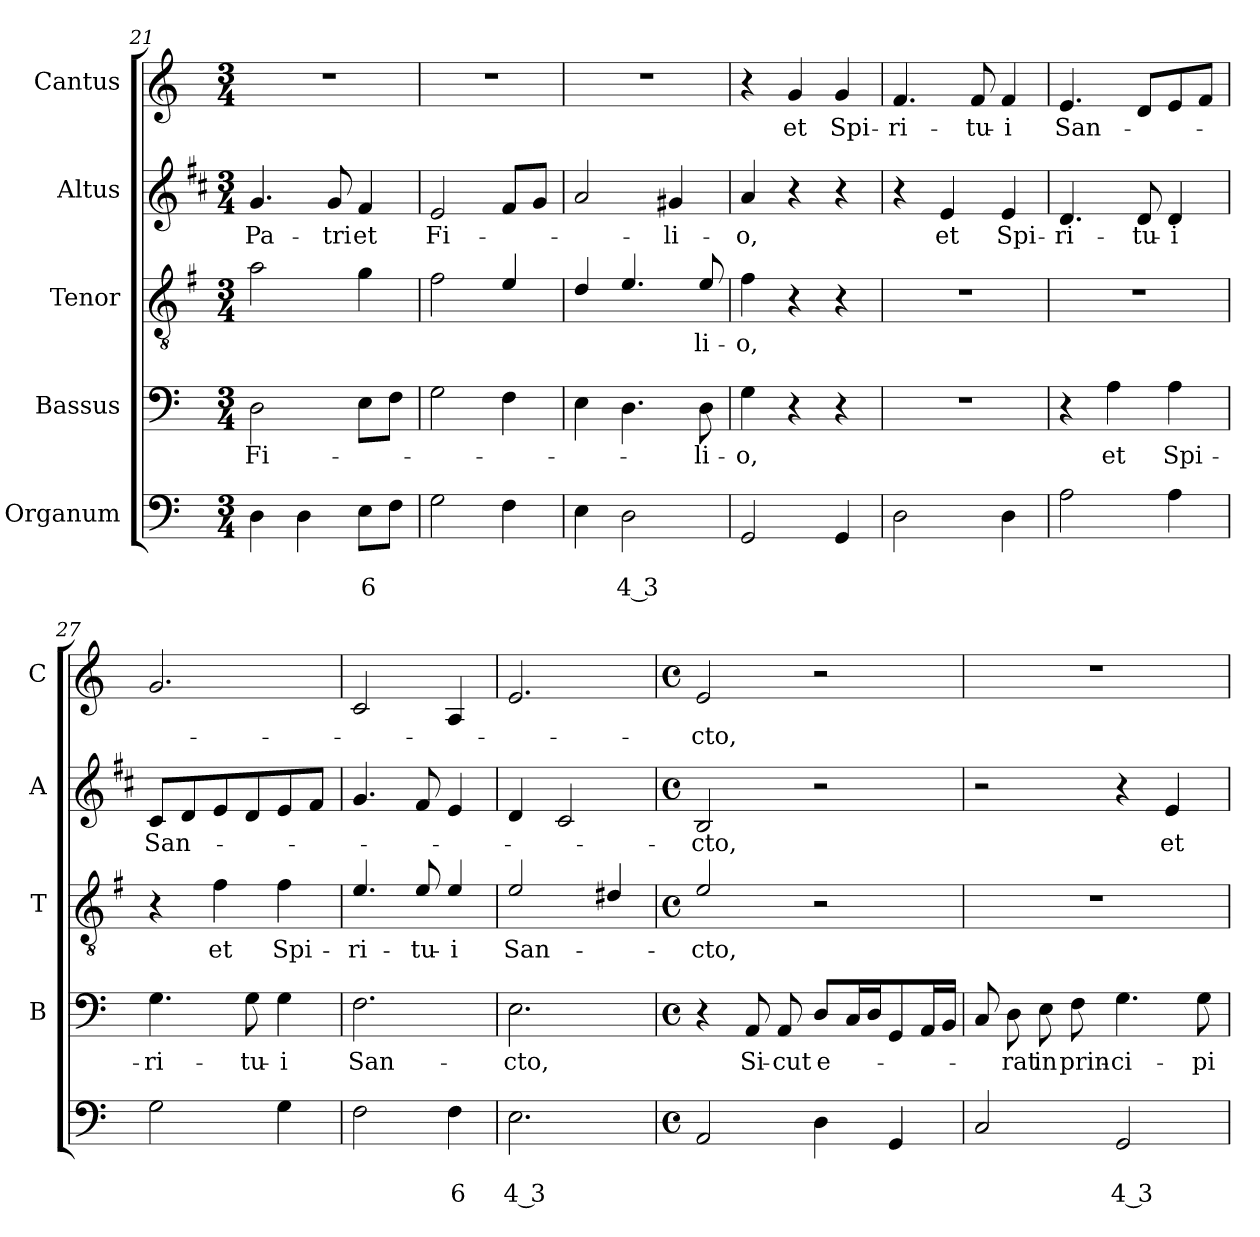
**kern	**text	**text	**kern	**text	**kern	**text	**kern	**text	**kern	**text
*part5	*part5	*part5	*part4	*part4	*part3	*part3	*part2	*part2	*part1	*part1
*staff5	*staff5	*staff5	*staff4	*staff4	*staff3	*staff3	*staff2	*staff2	*staff1	*staff1
*I"Organum	*	*	*I"Bassus	*	*I"Tenor	*	*I"Altus	*	*I"Cantus	*
*	*	*	*I'B	*	*I'T	*	*I'A	*	*I'C	*
*clefF4	*	*	*clefF4	*	*clefGv2	*	*clefG2	*	*clefG2	*
*	*	*	*	*	*ITrd4c7	*	*ITrd1c2	*	*	*
*k[]	*	*	*k[]	*	*k[]	*	*k[]	*	*k[]	*
*C:	*	*	*C:	*	*C:	*	*C:	*	*C:	*
*M3/4	*	*	*M3/4	*	*M3/4	*	*M3/4	*	*M3/4	*
=21	=21	=21	=21	=21	=21	=21	=21	=21	=21	=21
!	!	!	!	!LO:LY:b	!	!	!	!LO:LY:b	!	!
4D\	.	.	2D\	Fi-	2d\	.	4.f/	Pa-	2.r	.
4D\	.	.	.	.	.	.	.	.	.	.
!	!	!	!	!	!	!	!	!LO:LY:b	!	!
.	.	.	.	.	.	.	8f/	-tri	.	.
!	!	!LO:LY:b	!	!	!	!	!	!LO:LY:b	!	!
8E\L	.	6	8E\L	.	4c\	.	4e/	et	.	.
8F\J	.	.	8F\J	.	.	.	.	.	.	.
=22	=22	=22	=22	=22	=22	=22	=22	=22	=22	=22
!	!	!	!	!	!	!	!	!LO:LY:b	!	!
2G\	.	.	2G\	.	2B\	.	2d/	Fi-	2.r	.
4F\	.	.	4F\	.	4A/	.	8e/L	.	.	.
.	.	.	.	.	.	.	8f/J	.	.	.
=23	=23	=23	=23	=23	=23	=23	=23	=23	=23	=23
4E\	.	.	4E\	.	4G/	.	2g/	.	2.r	.
!	!	!LO:LY:b	!	!	!	!	!	!	!	!
2D\	.	4 3	4.D\	.	4.A/	.	.	.	.	.
!	!	!	!	!	!	!	!	!LO:LY:b	!	!
.	.	.	.	.	.	.	4f#X/	-li-	.	.
!	!	!	!	!LO:LY:b	!	!LO:LY:b	!	!	!	!
.	.	.	8D\	-li-	8A/	-li-	.	.	.	.
=24	=24	=24	=24	=24	=24	=24	=24	=24	=24	=24
!	!	!	!	!LO:LY:b	!	!LO:LY:b	!	!LO:LY:b	!	!
2GG/	.	.	4G\	-o,	4B\	-o,	4g/	-o,	4r	.
!	!	!	!	!	!	!	!	!	!	!LO:LY:b
.	.	.	4r	.	4r	.	4r	.	4g/	et
!	!	!	!	!	!	!	!	!	!	!LO:LY:b
4GG/	.	.	4r	.	4r	.	4r	.	4g/	Spi-
=25	=25	=25	=25	=25	=25	=25	=25	=25	=25	=25
!	!	!	!	!	!	!	!	!	!	!LO:LY:b
2D\	.	.	2.r	.	2.r	.	4r	.	4.f/	-ri-
!	!	!	!	!	!	!	!	!LO:LY:b	!	!
.	.	.	.	.	.	.	4d/	et	.	.
!	!	!	!	!	!	!	!	!	!	!LO:LY:b
.	.	.	.	.	.	.	.	.	8f/	-tu-
!	!	!	!	!	!	!	!	!LO:LY:b	!	!LO:LY:b
4D\	.	.	.	.	.	.	4d/	Spi-	4f/	-i
=26	=26	=26	=26	=26	=26	=26	=26	=26	=26	=26
!	!	!	!	!	!	!	!	!LO:LY:b	!	!LO:LY:b
2A\	.	.	4r	.	2.r	.	4.c/	-ri-	4.e/	San-
!	!	!	!	!LO:LY:b	!	!	!	!	!	!
.	.	.	4A\	et	.	.	.	.	.	.
!	!	!	!	!	!	!	!	!LO:LY:b	!	!
.	.	.	.	.	.	.	8c/	-tu-	8d/L	.
!	!	!	!	!LO:LY:b	!	!	!	!LO:LY:b	!	!
4A\	.	.	4A\	Spi-	.	.	4c/	-i	8e/	.
.	.	.	.	.	.	.	.	.	8f/J	.
=27	=27	=27	=27	=27	=27	=27	=27	=27	=27	=27
!	!	!	!	!LO:LY:b	!	!	!	!LO:LY:b	!	!
2G\	.	.	4.G\	-ri-	4r	.	8B/L	San-	2.g/	.
.	.	.	.	.	.	.	8c/	.	.	.
!	!	!	!	!	!	!LO:LY:b	!	!	!	!
.	.	.	.	.	4B\	et	8d/	.	.	.
!	!	!	!	!LO:LY:b	!	!	!	!	!	!
.	.	.	8G\	-tu-	.	.	8c/	.	.	.
!	!	!	!	!LO:LY:b	!	!LO:LY:b	!	!	!	!
4G\	.	.	4G\	-i	4B\	Spi-	8d/	.	.	.
.	.	.	.	.	.	.	8e/J	.	.	.
=28	=28	=28	=28	=28	=28	=28	=28	=28	=28	=28
!	!	!	!	!LO:LY:b	!	!LO:LY:b	!	!	!	!
2F\	.	.	2.F\	San-	4.A/	-ri-	4.f/	.	2c/	.
!	!	!	!	!	!	!LO:LY:b	!	!	!	!
.	.	.	.	.	8A/	-tu-	8e/	.	.	.
!	!	!LO:LY:b	!	!	!	!LO:LY:b	!	!	!	!
4F\	.	6	.	.	4A/	-i	4d/	.	4A/	.
=29	=29	=29	=29	=29	=29	=29	=29	=29	=29	=29
!	!	!LO:LY:b	!	!LO:LY:b	!	!LO:LY:b	!	!	!	!
2.E\	.	4 3	2.E\	-cto,	2A/	San-	4c/	.	2.e/	.
.	.	.	.	.	.	.	2B/	.	.	.
.	.	.	.	.	4G#X/	.	.	.	.	.
!!LO:PB:g=z
=30	=30	=30	=30	=30	=30	=30	=30	=30	=30	=30
*M4/4	*	*	*M4/4	*	*M4/4	*	*M4/4	*	*M4/4	*
*met(c)	*	*	*met(c)	*	*met(c)	*	*met(c)	*	*met(c)	*
!	!	!	!	!	!	!LO:LY:b	!	!LO:LY:b	!	!LO:LY:b
2AA/	.	.	4r	.	2A/	-cto,	2A/	-cto,	2e/	-cto,
!	!	!	!	!LO:LY:b	!	!	!	!	!	!
.	.	.	8AA/	Si-	.	.	.	.	.	.
!	!	!	!	!LO:LY:b	!	!	!	!	!	!
.	.	.	8AA/	-cut	.	.	.	.	.	.
!	!	!	!	!LO:LY:b	!	!	!	!	!	!
4D\	.	.	8D/L	e-	2r	.	2r	.	2r	.
.	.	.	16C/L	.	.	.	.	.	.	.
.	.	.	16D/J	.	.	.	.	.	.	.
4GG/	.	.	8GG/	.	.	.	.	.	.	.
.	.	.	16AA/L	.	.	.	.	.	.	.
.	.	.	16BB/JJ	.	.	.	.	.	.	.
=31	=31	=31	=31	=31	=31	=31	=31	=31	=31	=31
2C/	.	.	8C/	.	1r	.	2r	.	1r	.
!	!	!	!	!LO:LY:b	!	!	!	!	!	!
.	.	.	8D\	-rat	.	.	.	.	.	.
!	!	!	!	!LO:LY:b	!	!	!	!	!	!
.	.	.	8E\	in	.	.	.	.	.	.
!	!	!	!	!LO:LY:b	!	!	!	!	!	!
.	.	.	8F\	prin-	.	.	.	.	.	.
!	!	!LO:LY:b	!	!LO:LY:b	!	!	!	!	!	!
2GG/	.	4 3	4.G\	-ci-	.	.	4r	.	.	.
!	!	!	!	!	!	!	!	!LO:LY:b	!	!
.	.	.	.	.	.	.	4d/	et	.	.
!	!	!	!	!LO:LY:b	!	!	!	!	!	!
.	.	.	8G\	-pi-	.	.	.	.	.	.
=	=	=	=	=	=	=	=	=	=	=
*-	*-	*-	*-	*-	*-	*-	*-	*-	*-	*-
